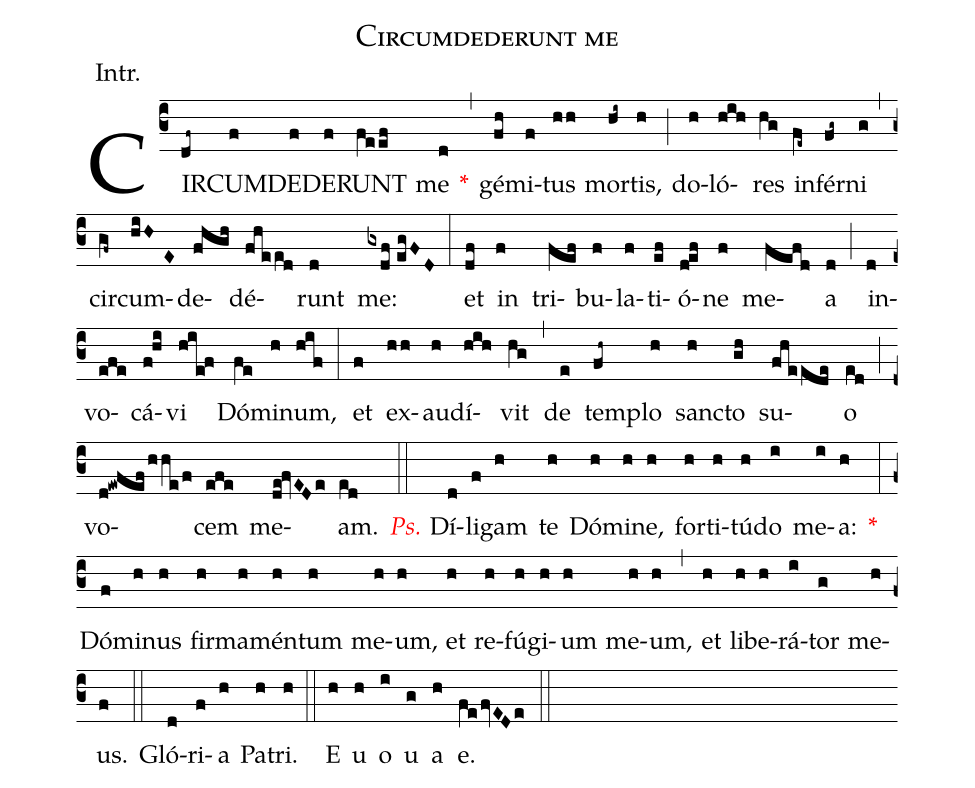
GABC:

name:Circumdederunt me;
annotation:Intr.;
mode:V.;
office-part:Introit;
%%
(c3) CIR(df~)CUM(f)DE(f)DE(f)RUNT(feef) me(d) <v>\red{*}</v>(,) gé(fh)mi(f)tus(hh) mor(hi~)tis,(h) (;) do(h)ló(hih)res(hg) in(fe~)fér(fg~)ni(g) (,) cir(gf~)cum(hiHE)de(fhgh)dé(fheed)runt(d) me:(gxdf//egFD) (:) et(df) in(f) tri(fef)bu(f)la(f)ti(ef)ó(d!ef)ne(f) me(fefd)a(d) (;) in(d)vo(efe)cá(f!hi)vi(hie!f) Dó(fe)mi(h)num,(hif) (:) et(f) ex(hh)au(h)dí(hih)vit(hg) (,) de(e) tem(fh~)plo(h) sanc(h)to(gh) su(fheede)o(ed) (;) vo(d!ewfef/hhe/f)cem(efe) me(de!fvEDe)am.(ed) (::) <v>\redit{Ps.}</v> Dí(d)li(f)gam(h) te(h) Dó(h)mi(h)ne,(h) for(h)ti(h)tú(h)do(i) me(i)a:(h) <v>\red{*}</v>(:) Dó(f)mi(h)nus(h) fir(h)ma(h)mén(h)tum(h) me(h)um,(h) et(h) re(h)fú(h)gi(h)um(h) me(h)um,(h) (,) et(h) li(h)be(h)rá(i)tor(g) me(h)us.(f) (::) Gló(d)ri(f)a(h) Pa(h)tri.(h) (::) E(h) u(h) o(i) u(g) a(h) e.(fefvEDe) (::)
